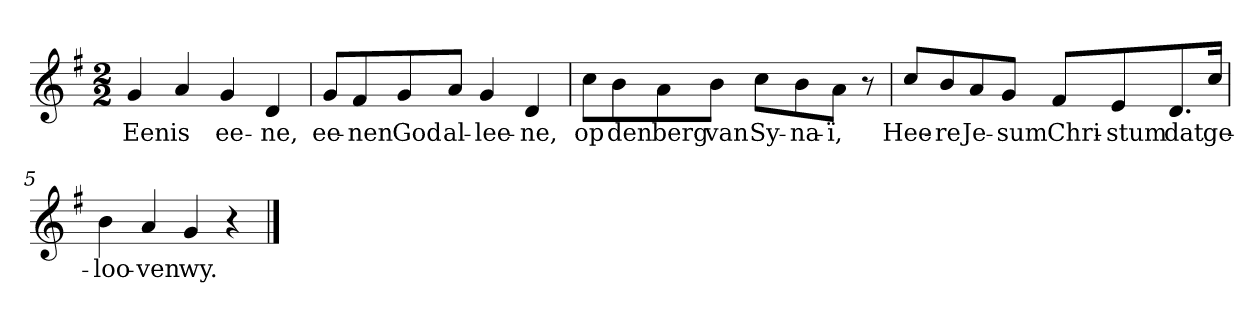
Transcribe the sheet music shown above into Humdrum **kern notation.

**kern	**text
*part1	*part1
*staff1	*staff1
*clefG2	*
*k[f#]	*
*G:	*
*M2/2	*
*MM120	*
=1	=1
4g	Een
4a	is
4g	ee-
4d	-ne,
=2	=2
8g/L	ee-
8f#/	-nen
8g/	God
8a/J	al-
4g	-lee-
4d	-ne,
=3	=3
8cc\L	op
8b\	den
8a\	berg
8b\J	van
8cc\L	Sy-
8b\	-na-
8a\J	-ï,
8r	.
=4	=4
8cc/L	Hee-
8b/	-re
8a/	Je-
8g/J	-sum
8f#/L	Chri-
8e/	-stum
8.d/	dat
16cc/Jk	ge-
=5	=5
4b	-loo-
4a	-ven
4g	wy.
4r	.
==	==
*-	*-
